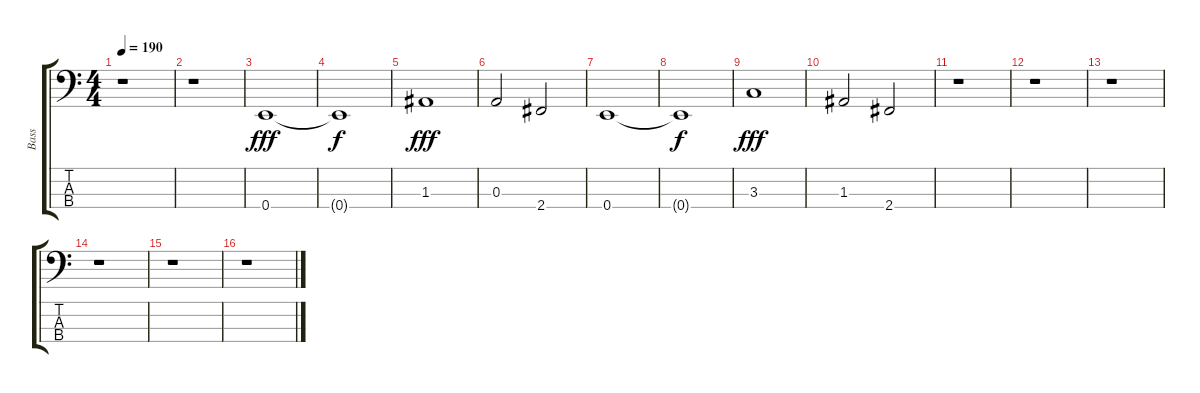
\track ("Bass" "Bass") {instrument electricbassfinger}
\staff {score tabs}
\tuning (G2 D2 A1 E1) {hide}
\ts (4 4)
\tempo 190
\clef f4
\ks c
r.1{dy fff} |
r.1 |
0.4.1 |
0.4{t}.1{dy f} |
1.3.1{dy fff} |
0.3.2 2.4.2 |
0.4.1 |
0.4{t}.1{dy f} |
3.3.1{dy fff} |
1.3.2 2.4.2 |
r.1 |
r.1 |
r.1 |
r.1 |
r.1 |
r.1
